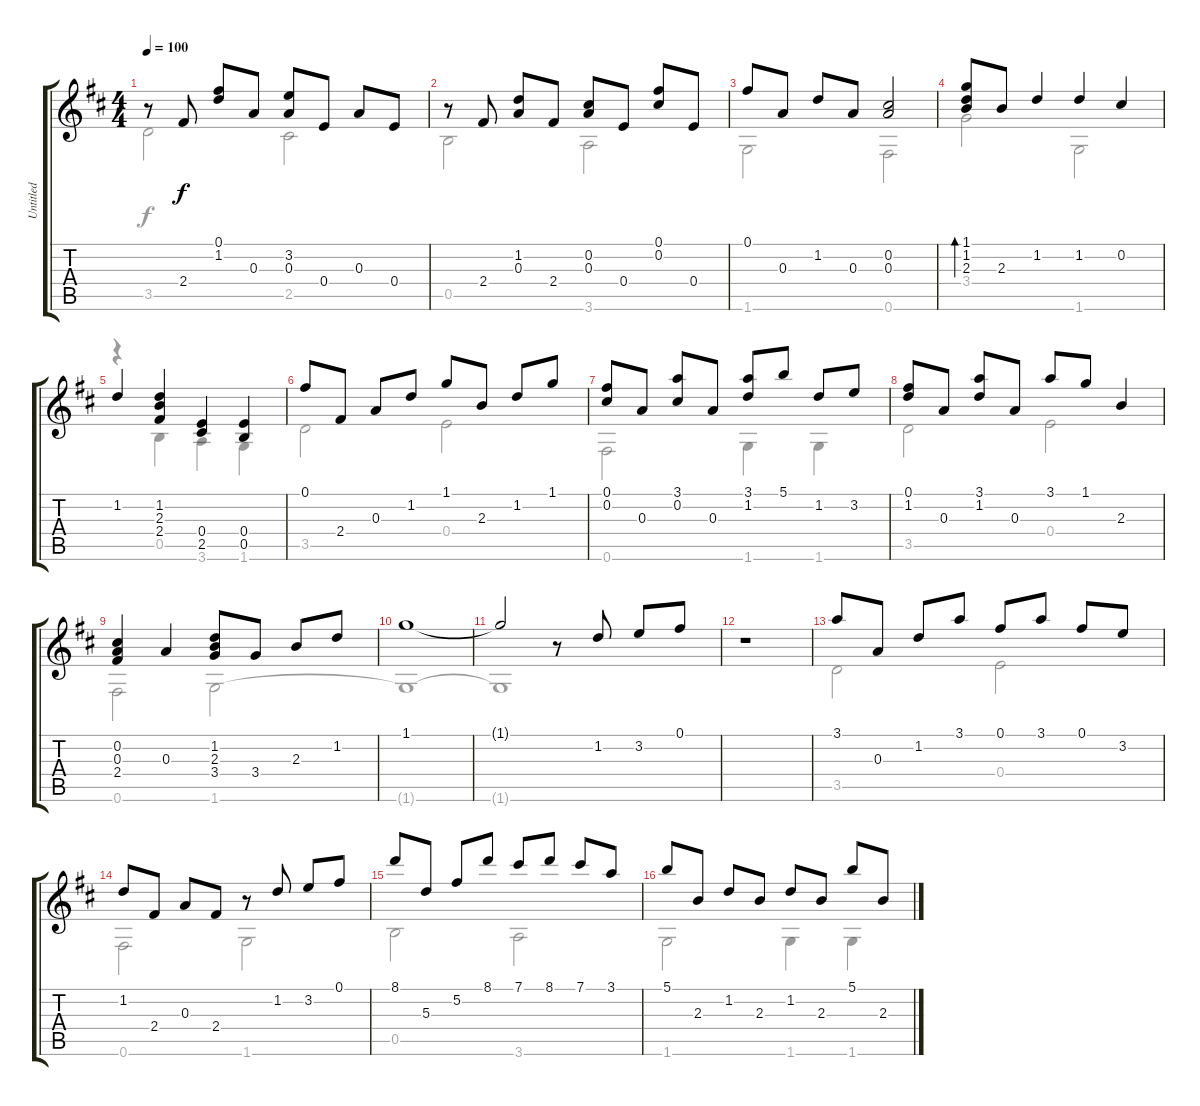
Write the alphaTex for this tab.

\track ("Untitled" "Untitled") {instrument acousticguitarnylon}
\staff {score tabs}
\tuning (Gb4 Db4 A3 E3 B2 Gb2) {hide}
\voice
\ts (4 4)
\tempo 100
\clef g2
\ks d
r.8{dy f instrument acousticguitarnylon} 2.4.8 (0.1 1.2).8 0.3.8 (3.2 0.3).8 0.4.8 0.3.8 0.4.8 |
r.8 2.4.8 (1.2 0.3).8 2.4.8 (0.2 0.3).8 0.4.8 (0.1 0.2).8 0.4.8 |
0.1.8 0.3.8 1.2.8 0.3.8 (0.2 0.3).2 |
(1.1 1.2 2.3).8{bd 30} 2.3.8 1.2.4 1.2.4 0.2.4 |
1.2.4 (1.2 2.3 2.4).4 (0.4 2.5).4 (0.4 0.5).4 |
0.1.8 2.4.8 0.3.8 1.2.8 1.1.8 2.3.8 1.2.8 1.1.8 |
(0.1 0.2).8 0.3.8 (3.1 0.2).8 0.3.8 (3.1 1.2).8 5.1.8 1.2.8 3.2.8 |
(0.1 1.2).8 0.3.8 (3.1 1.2).8 0.3.8 3.1.8 1.1.8 2.3.4 |
(0.2 0.3 2.4).4 0.3.4 (1.2 2.3 3.4).8 3.4.8 2.3.8 1.2.8 |
1.1.1 |
1.1{t}.2 r.8 1.2.8 3.2.8 0.1.8 |
r.1 |
3.1.8 0.3.8 1.2.8 3.1.8 0.1.8 3.1.8 0.1.8 3.2.8 |
1.2.8 2.4.8 0.3.8 2.4.8 r.8 1.2.8 3.2.8 0.1.8 |
8.1.8 5.3.8 5.2.8 8.1.8 7.1.8 8.1.8 7.1.8 3.1.8 |
5.1.8 2.3.8 1.2.8 2.3.8 1.2.8 2.3.8 5.1.8 2.3.8
\voice
\clef g2
\ottava regular
\simile none
\ks d
3.5.2{dy f} 2.5.2 |
0.5.2 3.6.2 |
1.6.2 0.6.2 |
3.4.2 1.6.2 |
r.4 0.5.4 3.6.4 1.6.4 |
3.5.2 0.4.2 |
0.6.2 1.6.4 1.6.4 |
3.5.2 0.4.2 |
0.6.2 1.6.2 |
1.6{t}.1 |
1.6{t}.1 |
|
3.5.2 0.4.2 |
0.6.2 1.6.2 |
0.5.2 3.6.2 |
1.6.2 1.6.4 1.6.4
